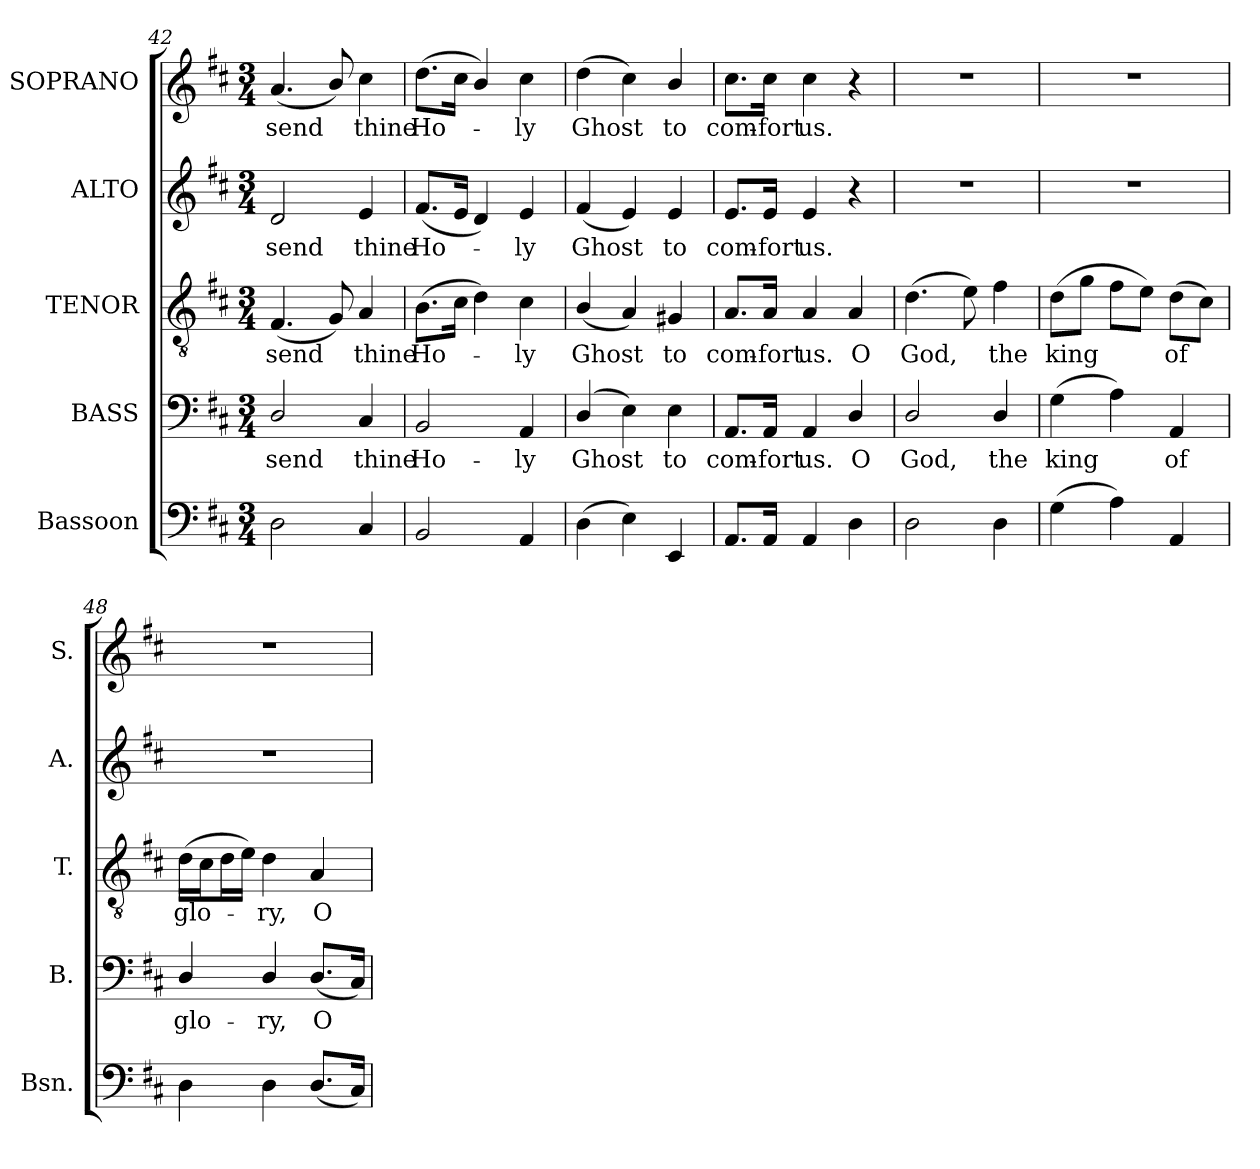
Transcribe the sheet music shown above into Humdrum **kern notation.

**kern	**kern	**text	**kern	**text	**kern	**text	**kern	**text
*part5	*part4	*part4	*part3	*part3	*part2	*part2	*part1	*part1
*staff5	*staff4	*staff4	*staff3	*staff3	*staff2	*staff2	*staff1	*staff1
*I"Bassoon	*I"BASS	*	*I"TENOR	*	*I"ALTO	*	*I"SOPRANO	*
*I'Bsn.	*I'B.	*	*I'T.	*	*I'A.	*	*I'S.	*
*clefF4	*clefF4	*	*clefGv2	*	*clefG2	*	*clefG2	*
*	*	*	*ITrd7c12	*	*	*	*	*
*k[f#c#]	*k[f#c#]	*	*k[f#c#]	*	*k[f#c#]	*	*k[f#c#]	*
*D:	*D:	*	*D:	*	*D:	*	*D:	*
*M3/4	*M3/4	*	*M3/4	*	*M3/4	*	*M3/4	*
=42	=42	=42	=42	=42	=42	=42	=42	=42
!	!	!LO:LY:b:color=#000000	!	!	!	!	!	!
!	!	!	!	!LO:LY:b:color=#000000	!	!	!	!
!	!	!	!	!	!	!LO:LY:b:color=#000000	!	!
!	!	!	!	!	!	!	!	!LO:LY:b:color=#000000
2Di\	2Di/	send	(4.FF#i/	send	2di/	send	(4.ai/	send
.	.	.	8GGi/)	.	.	.	8bi/)	.
!	!	!LO:LY:b:color=#000000	!	!	!	!	!	!
!	!	!	!	!LO:LY:b:color=#000000	!	!	!	!
!	!	!	!	!	!	!LO:LY:b:color=#000000	!	!
!	!	!	!	!	!	!	!	!LO:LY:b:color=#000000
4C#i/	4C#i/	thine	4AAi/	thine	4ei/	thine	4cc#i\	thine
=43	=43	=43	=43	=43	=43	=43	=43	=43
!	!	!LO:LY:b:color=#000000	!	!	!	!	!	!
!	!	!	!	!LO:LY:b:color=#000000	!	!	!	!
!	!	!	!	!	!	!LO:LY:b:color=#000000	!	!
!	!	!	!	!	!	!	!	!LO:LY:b:color=#000000
2BBi/	2BBi/	Ho-	(8.BBi\L	Ho-	(8.f#i/L	Ho-	(8.ddi\L	Ho-
.	.	.	16C#i\Jk	.	16ei/Jk	.	16cc#i\Jk	.
.	.	.	4Di\)	.	4di/)	.	4bi/)	.
!	!	!LO:LY:b:color=#000000	!	!	!	!	!	!
!	!	!	!	!LO:LY:b:color=#000000	!	!	!	!
!	!	!	!	!	!	!LO:LY:b:color=#000000	!	!
!	!	!	!	!	!	!	!	!LO:LY:b:color=#000000
4AAi/	4AAi/	-ly	4C#i\	-ly	4ei/	-ly	4cc#i\	-ly
!!LO:PB:g=z
=44	=44	=44	=44	=44	=44	=44	=44	=44
!	!	!LO:LY:b:color=#000000	!	!	!	!	!	!
!	!	!	!	!LO:LY:b:color=#000000	!	!	!	!
!	!	!	!	!	!	!LO:LY:b:color=#000000	!	!
!	!	!	!	!	!	!	!	!LO:LY:b:color=#000000
(4Di\	(4Di/	Ghost	(4BBi/	Ghost	(4f#i/	Ghost	(4ddi\	Ghost
4Ei\)	4Ei\)	.	4AAi/)	.	4ei/)	.	4cc#i\)	.
!	!	!LO:LY:b:color=#000000	!	!	!	!	!	!
!	!	!	!	!LO:LY:b:color=#000000	!	!	!	!
!	!	!	!	!	!	!LO:LY:b:color=#000000	!	!
!	!	!	!	!	!	!	!	!LO:LY:b:color=#000000
4EEi/	4Ei\	to	4GG#Xi/	to	4ei/	to	4bi/	to
=45	=45	=45	=45	=45	=45	=45	=45	=45
!	!	!LO:LY:b:color=#000000	!	!	!	!	!	!
!	!	!	!	!LO:LY:b:color=#000000	!	!	!	!
!	!	!	!	!	!	!LO:LY:b:color=#000000	!	!
!	!	!	!	!	!	!	!	!LO:LY:b:color=#000000
8.AAi/L	8.AAi/L	com-	8.AAi/L	com-	8.ei/L	com-	8.cc#i\L	com-
!	!	!LO:LY:b:color=#000000	!	!	!	!	!	!
!	!	!	!	!LO:LY:b:color=#000000	!	!	!	!
!	!	!	!	!	!	!LO:LY:b:color=#000000	!	!
!	!	!	!	!	!	!	!	!LO:LY:b:color=#000000
16AAi/Jk	16AAi/Jk	-fort	16AAi/Jk	-fort	16ei/Jk	-fort	16cc#i\Jk	-fort
!	!	!LO:LY:b:color=#000000	!	!	!	!	!	!
!	!	!	!	!LO:LY:b:color=#000000	!	!	!	!
!	!	!	!	!	!	!LO:LY:b:color=#000000	!	!
!	!	!	!	!	!	!	!	!LO:LY:b:color=#000000
4AAi/	4AAi/	us.	4AAi/	us.	4ei/	us.	4cc#i\	us.
!	!	!LO:LY:b:color=#000000	!	!	!	!	!	!
!	!	!	!	!LO:LY:b:color=#000000	!	!	!	!
4Di\	4Di/	O	4AAi/	O	4r	.	4r	.
=46	=46	=46	=46	=46	=46	=46	=46	=46
!	!	!LO:LY:b:color=#000000	!	!	!	!	!	!
!	!	!	!	!LO:LY:b:color=#000000	!LO:N:vis=1	!	!LO:N:vis=1	!
2Di\	2Di/	God,	(4.Di\	God,	2.r	.	2.r	.
.	.	.	8Ei\)	.	.	.	.	.
!	!	!LO:LY:b:color=#000000	!	!	!	!	!	!
!	!	!	!	!LO:LY:b:color=#000000	!	!	!	!
4Di\	4Di/	the	4F#i\	the	.	.	.	.
=47	=47	=47	=47	=47	=47	=47	=47	=47
!	!	!LO:LY:b:color=#000000	!	!	!	!	!	!
!	!	!	!	!LO:LY:b:color=#000000	!LO:N:vis=1	!	!LO:N:vis=1	!
(4Gi\	(4Gi\	king	(8Di\L	king	2.r	.	2.r	.
.	.	.	8Gi\J	.	.	.	.	.
4Ai\)	4Ai\)	.	8F#i\L	.	.	.	.	.
.	.	.	8Ei\J)	.	.	.	.	.
!	!	!LO:LY:b:color=#000000	!	!	!	!	!	!
!	!	!	!	!LO:LY:b:color=#000000	!	!	!	!
4AAi/	4AAi/	of	(8Di\L	of	.	.	.	.
.	.	.	8C#i\J)	.	.	.	.	.
=48	=48	=48	=48	=48	=48	=48	=48	=48
!	!	!LO:LY:b:color=#000000	!	!	!	!	!	!
!	!	!	!	!LO:LY:b:color=#000000	!LO:N:vis=1	!	!LO:N:vis=1	!
4Di\	4Di/	glo-	(16Di\LL	glo-	2.r	.	2.r	.
.	.	.	16C#i\J	.	.	.	.	.
.	.	.	16Di\L	.	.	.	.	.
.	.	.	16Ei\JJ)	.	.	.	.	.
!	!	!LO:LY:b:color=#000000	!	!	!	!	!	!
!	!	!	!	!LO:LY:b:color=#000000	!	!	!	!
4Di\	4Di/	-ry,	4Di\	-ry,	.	.	.	.
!	!	!LO:LY:b:color=#000000	!	!	!	!	!	!
!	!	!	!	!LO:LY:b:color=#000000	!	!	!	!
(8.Di/L	(8.Di/L	O	4AAi/	O	.	.	.	.
16C#i/Jk)	16C#i/Jk)	.	.	.	.	.	.	.
=	=	=	=	=	=	=	=	=
*-	*-	*-	*-	*-	*-	*-	*-	*-
